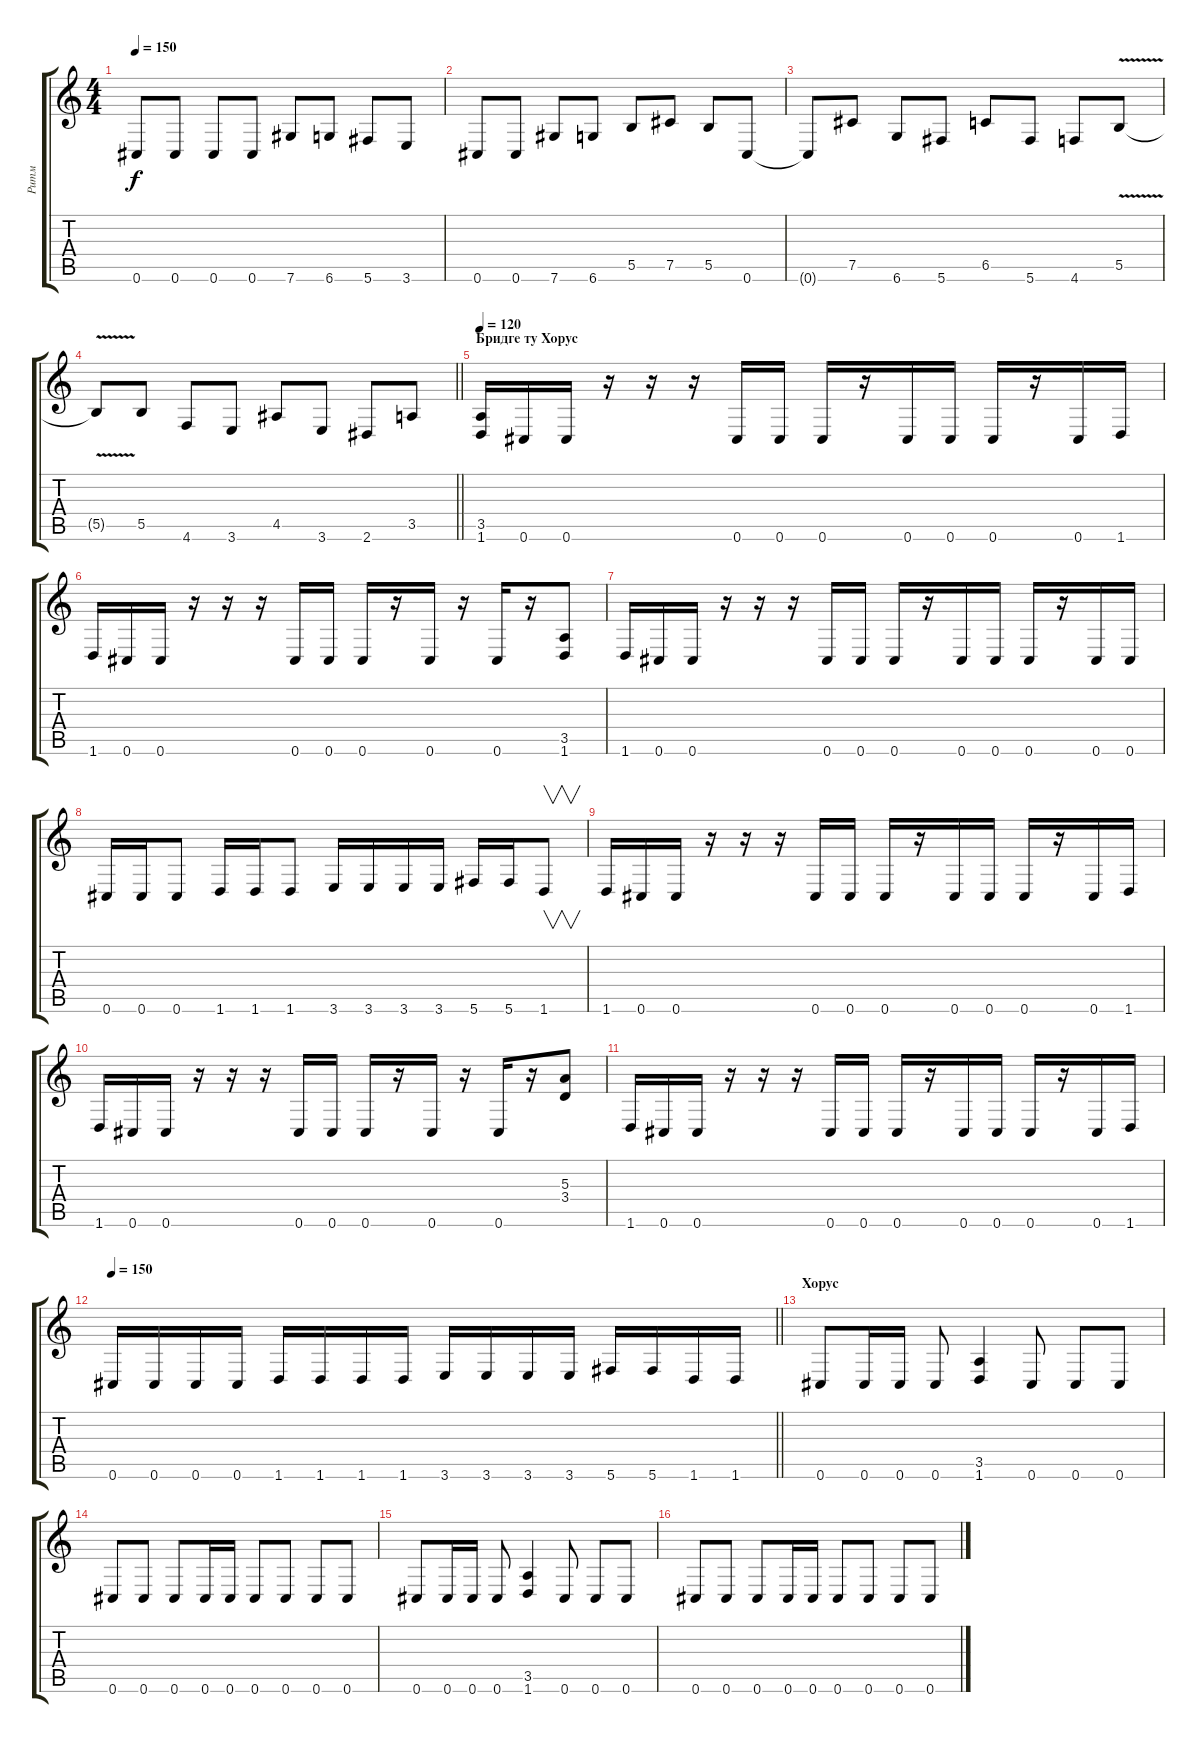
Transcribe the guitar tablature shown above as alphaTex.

\track ("Ритм" "Ритм") {instrument overdrivenguitar}
\staff {score tabs}
\tuning (Db4 Ab3 E3 B2 Gb2 Db2) {hide}
\ts (4 4)
\tempo 150
\clef g2
\ks c
0.6{t}.8{dy f} 0.6.8 0.6.8 0.6.8 7.6.8 6.6.8 5.6.8 3.6.8 |
0.6.8 0.6.8 7.6.8 6.6.8 5.5.8 7.5.8 5.5.8 0.6.8 |
0.6{t}.8 7.5.8 6.6.8 5.6.8 6.5.8 5.6.8 4.6.8 5.5{v}.8 |
\barLineRight lightlight
5.5{t}.8 5.5.8 4.6.8 3.6.8 4.5.8 3.6.8 2.6.8 3.5.8 |
\section ("" "Бридге ту Хорус")
\tempo 120
(3.5 1.6).16 0.6.16 0.6.16 r.16 r.16 r.16 0.6.16 0.6.16 0.6.16 r.16 0.6.16 0.6.16 0.6.16 r.16 0.6.16 1.6.16 |
1.6.16 0.6.16 0.6.16 r.16 r.16 r.16 0.6.16 0.6.16 0.6.16 r.16 0.6.16 r.16 0.6.16 r.16 (3.5 1.6).8 |
1.6.16 0.6.16 0.6.16 r.16 r.16 r.16 0.6.16 0.6.16 0.6.16 r.16 0.6.16 0.6.16 0.6.16 r.16 0.6.16 0.6.16 |
0.6.16 0.6.16 0.6.8 1.6.16 1.6.16 1.6.8 3.6.16 3.6.16 3.6.16 3.6.16 5.6.16 5.6.16 1.6.8{v} |
1.6.16 0.6.16 0.6.16 r.16 r.16 r.16 0.6.16 0.6.16 0.6.16 r.16 0.6.16 0.6.16 0.6.16 r.16 0.6.16 1.6.16 |
1.6.16 0.6.16 0.6.16 r.16 r.16 r.16 0.6.16 0.6.16 0.6.16 r.16 0.6.16 r.16 0.6.16 r.16 (5.3 3.4).8 |
1.6.16 0.6.16 0.6.16 r.16 r.16 r.16 0.6.16 0.6.16 0.6.16 r.16 0.6.16 0.6.16 0.6.16 r.16 0.6.16 1.6.16 |
\tempo 150
\barLineRight lightlight
0.6.16 0.6.16 0.6.16 0.6.16 1.6.16 1.6.16 1.6.16 1.6.16 3.6.16 3.6.16 3.6.16 3.6.16 5.6.16 5.6.16 1.6.16 1.6.16 |
\section ("" "Хорус")
0.6.8 0.6.16 0.6.16 0.6.8 (3.5 1.6).4 0.6.8 0.6.8 0.6.8 |
0.6.8 0.6.8 0.6.8 0.6.16 0.6.16 0.6.8 0.6.8 0.6.8 0.6.8 |
0.6.8 0.6.16 0.6.16 0.6.8 (3.5 1.6).4 0.6.8 0.6.8 0.6.8 |
0.6.8 0.6.8 0.6.8 0.6.16 0.6.16 0.6.8 0.6.8 0.6.8 0.6.8
